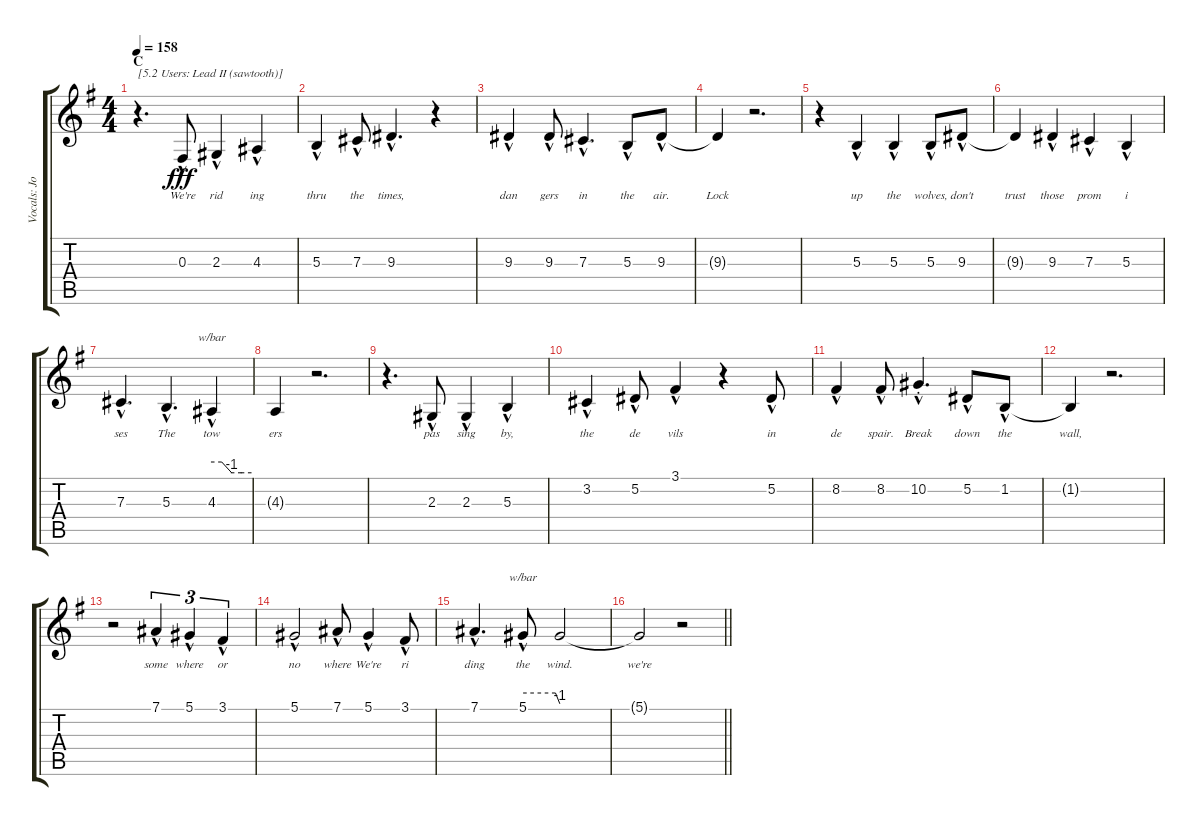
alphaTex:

\track ("Vocals: Johnny" "Vocals: Jo") {instrument lead2sawtooth}
\staff {score tabs}
\tuning (Eb4 Bb3 Gb3 Db3 Ab2 Eb2) {hide}
\ts (4 4)
\section ("" "C")
\tempo 158
\clef g2
\ks g
r.4{d txt "[5.2 Users: Lead II (sawtooth)]" dy fff} 0.3{hac}.8{lyrics (0 "We're") lyrics (1 "") lyrics (2 "") lyrics (3 "") lyrics (4 "")} 2.3{hac}.4{lyrics (0 "rid") lyrics (1 "") lyrics (2 "") lyrics (3 "") lyrics (4 "")} 4.3{hac}.4{lyrics (0 "ing") lyrics (1 "") lyrics (2 "") lyrics (3 "") lyrics (4 "")} |
5.3{hac}.4{lyrics (0 "thru") lyrics (1 "") lyrics (2 "") lyrics (3 "") lyrics (4 "")} 7.3{hac}.8{lyrics (0 "the") lyrics (1 "") lyrics (2 "") lyrics (3 "") lyrics (4 "")} 9.3{hac}.4{d lyrics (0 "times,") lyrics (1 "") lyrics (2 "") lyrics (3 "") lyrics (4 "")} r.4 |
9.3{hac}.4{lyrics (0 "dan") lyrics (1 "") lyrics (2 "") lyrics (3 "") lyrics (4 "")} 9.3{hac}.8{lyrics (0 "gers") lyrics (1 "") lyrics (2 "") lyrics (3 "") lyrics (4 "")} 7.3{hac}.4{d lyrics (0 "in") lyrics (1 "") lyrics (2 "") lyrics (3 "") lyrics (4 "")} 5.3{hac}.8{lyrics (0 "the") lyrics (1 "") lyrics (2 "") lyrics (3 "") lyrics (4 "")} 9.3{hac}.8{lyrics (0 "air.") lyrics (1 "") lyrics (2 "") lyrics (3 "") lyrics (4 "")} |
9.3{t}.4{lyrics (0 "Lock") lyrics (1 "") lyrics (2 "") lyrics (3 "") lyrics (4 "")} r.2{d} |
r.4 5.3{hac}.4{lyrics (0 "up") lyrics (1 "") lyrics (2 "") lyrics (3 "") lyrics (4 "")} 5.3{hac}.4{lyrics (0 "the") lyrics (1 "") lyrics (2 "") lyrics (3 "") lyrics (4 "")} 5.3{hac}.8{lyrics (0 "wolves,") lyrics (1 "") lyrics (2 "") lyrics (3 "") lyrics (4 "")} 9.3{hac}.8{lyrics (0 "don't") lyrics (1 "") lyrics (2 "") lyrics (3 "") lyrics (4 "")} |
9.3{t}.4{lyrics (0 "trust") lyrics (1 "") lyrics (2 "") lyrics (3 "") lyrics (4 "")} 9.3{hac}.4{lyrics (0 "those") lyrics (1 "") lyrics (2 "") lyrics (3 "") lyrics (4 "")} 7.3{hac}.4{lyrics (0 "prom") lyrics (1 "") lyrics (2 "") lyrics (3 "") lyrics (4 "")} 5.3{hac}.4{lyrics (0 "i") lyrics (1 "") lyrics (2 "") lyrics (3 "") lyrics (4 "")} |
7.3{hac}.4{d lyrics (0 "ses") lyrics (1 "") lyrics (2 "") lyrics (3 "") lyrics (4 "")} 5.3{hac}.4{d lyrics (0 "The") lyrics (1 "") lyrics (2 "") lyrics (3 "") lyrics (4 "")} 4.3{hac}.4{tbe (custom default 0 0 15 0 30 -4 45 -4 60 -4) lyrics (0 "tow") lyrics (1 "") lyrics (2 "") lyrics (3 "") lyrics (4 "")} |
4.3{t}.4{lyrics (0 "ers") lyrics (1 "") lyrics (2 "") lyrics (3 "") lyrics (4 "")} r.2{d} |
r.4{d} 2.3{hac}.8{lyrics (0 "pas") lyrics (1 "") lyrics (2 "") lyrics (3 "") lyrics (4 "")} 2.3{hac}.4{lyrics (0 "sing") lyrics (1 "") lyrics (2 "") lyrics (3 "") lyrics (4 "")} 5.3{hac}.4{lyrics (0 "by,") lyrics (1 "") lyrics (2 "") lyrics (3 "") lyrics (4 "")} |
3.2{hac}.4{lyrics (0 "the") lyrics (1 "") lyrics (2 "") lyrics (3 "") lyrics (4 "")} 5.2{hac}.8{lyrics (0 "de") lyrics (1 "") lyrics (2 "") lyrics (3 "") lyrics (4 "")} 3.1{hac}.4{lyrics (0 "vils") lyrics (1 "") lyrics (2 "") lyrics (3 "") lyrics (4 "")} r.4 5.2{hac}.8{lyrics (0 "in") lyrics (1 "") lyrics (2 "") lyrics (3 "") lyrics (4 "")} |
8.2{hac}.4{lyrics (0 "de") lyrics (1 "") lyrics (2 "") lyrics (3 "") lyrics (4 "")} 8.2{hac}.8{lyrics (0 "spair.") lyrics (1 "") lyrics (2 "") lyrics (3 "") lyrics (4 "")} 10.2{hac st}.4{d lyrics (0 "Break") lyrics (1 "") lyrics (2 "") lyrics (3 "") lyrics (4 "")} 5.2{hac}.8{lyrics (0 "down") lyrics (1 "") lyrics (2 "") lyrics (3 "") lyrics (4 "")} 1.2{hac}.8{lyrics (0 "the") lyrics (1 "") lyrics (2 "") lyrics (3 "") lyrics (4 "")} |
1.2{t}.4{lyrics (0 "wall,") lyrics (1 "") lyrics (2 "") lyrics (3 "") lyrics (4 "")} r.2{d} |
r.2 7.1{hac}.4{tu (3 2) lyrics (0 "some") lyrics (1 "") lyrics (2 "") lyrics (3 "") lyrics (4 "")} 5.1{hac}.4{tu (3 2) lyrics (0 "where") lyrics (1 "") lyrics (2 "") lyrics (3 "") lyrics (4 "")} 3.1{hac}.4{tu (3 2) lyrics (0 "or") lyrics (1 "") lyrics (2 "") lyrics (3 "") lyrics (4 "")} |
5.1{hac}.2{lyrics (0 "no") lyrics (1 "") lyrics (2 "") lyrics (3 "") lyrics (4 "")} 7.1{hac}.8{lyrics (0 "where") lyrics (1 "") lyrics (2 "") lyrics (3 "") lyrics (4 "")} 5.1{hac}.4{lyrics (0 "We're") lyrics (1 "") lyrics (2 "") lyrics (3 "") lyrics (4 "")} 3.1{hac}.8{lyrics (0 "ri") lyrics (1 "") lyrics (2 "") lyrics (3 "") lyrics (4 "")} |
7.1{hac}.4{d lyrics (0 "ding") lyrics (1 "") lyrics (2 "") lyrics (3 "") lyrics (4 "")} 5.1{hac}.8{tbe (custom default 0 0 53 0 60 -4) lyrics (0 "the") lyrics (1 "") lyrics (2 "") lyrics (3 "") lyrics (4 "")} 5.1{t}.2{lyrics (0 "wind.") lyrics (1 "") lyrics (2 "") lyrics (3 "") lyrics (4 "")} |
\barLineRight lightlight
5.1{t}.2{lyrics (0 "we're") lyrics (1 "") lyrics (2 "") lyrics (3 "") lyrics (4 "")} r.2
